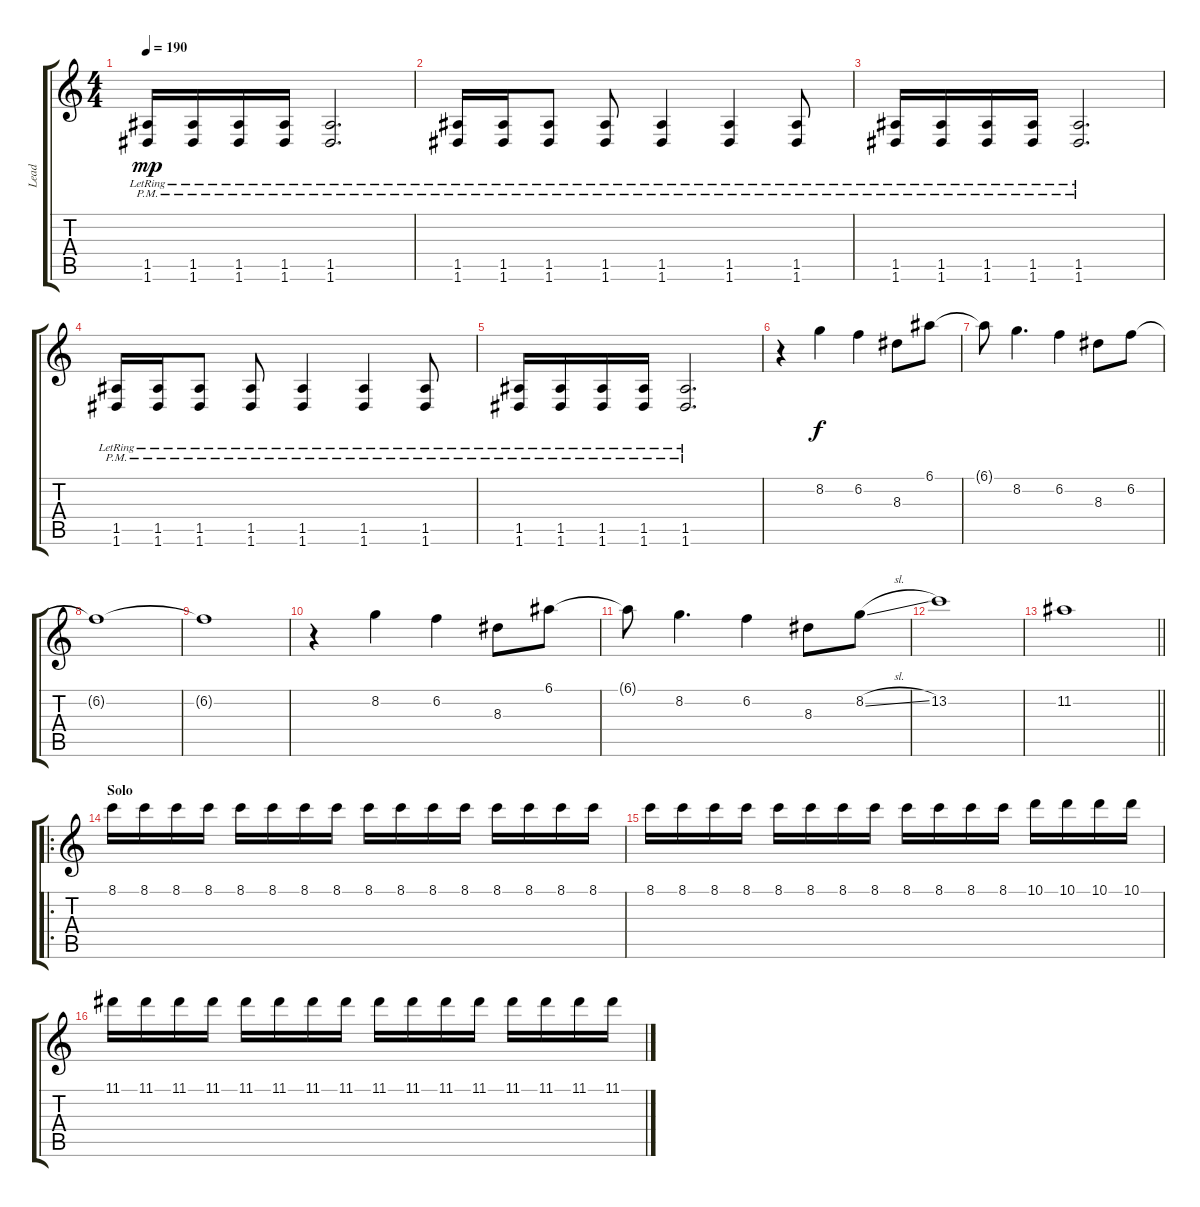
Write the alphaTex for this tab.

\track ("Lead" "Lead") {instrument distortionguitar}
\staff {score tabs}
\tuning (E4 B3 G3 D3 A2 D2) {hide}
\ts (4 4)
\tempo 190
\clef g2
\ks c
(1.5{pm lr} 1.6{pm lr}).16{dy mp} (1.5{pm lr} 1.6{pm lr}).16 (1.5{pm lr} 1.6{pm lr}).16 (1.5{pm lr} 1.6{pm lr}).16 (1.5{pm lr} 1.6{pm lr}).2{d} |
(1.5{pm lr} 1.6{pm lr}).16 (1.5{pm lr} 1.6{pm lr}).16 (1.5{pm lr} 1.6{pm lr}).8 (1.5{pm lr} 1.6{pm lr}).8 (1.5{pm lr} 1.6{pm lr}).4 (1.5{pm lr} 1.6{pm lr}).4 (1.5{pm lr} 1.6{pm lr}).8 |
(1.5{pm lr} 1.6{pm lr}).16 (1.5{pm lr} 1.6{pm lr}).16 (1.5{pm lr} 1.6{pm lr}).16 (1.5{pm lr} 1.6{pm lr}).16 (1.5{pm lr} 1.6{pm lr}).2{d} |
(1.5{pm lr} 1.6{pm lr}).16 (1.5{pm lr} 1.6{pm lr}).16 (1.5{pm lr} 1.6{pm lr}).8 (1.5{pm lr} 1.6{pm lr}).8 (1.5{pm lr} 1.6{pm lr}).4 (1.5{pm lr} 1.6{pm lr}).4 (1.5{pm lr} 1.6{pm lr}).8 |
(1.5{pm lr} 1.6{pm lr}).16 (1.5{pm lr} 1.6{pm lr}).16 (1.5{pm lr} 1.6{pm lr}).16 (1.5{pm lr} 1.6{pm lr}).16 (1.5{pm lr} 1.6{pm lr}).2{d} |
r.4 8.2.4{dy f} 6.2.4 8.3.8 6.1.8 |
6.1{t}.8 8.2.4{d} 6.2.4 8.3.8 6.2.8 |
6.2{t}.1 |
6.2{t}.1 |
r.4 8.2.4 6.2.4 8.3.8 6.1.8 |
6.1{t}.8 8.2.4{d} 6.2.4 8.3.8 8.2{sl}.8 |
13.2.1 |
\barLineRight lightlight
11.2.1 |
\ro
\section ("" "Solo")
8.1.16 8.1.16 8.1.16 8.1.16 8.1.16 8.1.16 8.1.16 8.1.16 8.1.16 8.1.16 8.1.16 8.1.16 8.1.16 8.1.16 8.1.16 8.1.16 |
8.1.16 8.1.16 8.1.16 8.1.16 8.1.16 8.1.16 8.1.16 8.1.16 8.1.16 8.1.16 8.1.16 8.1.16 10.1.16 10.1.16 10.1.16 10.1.16 |
11.1.16 11.1.16 11.1.16 11.1.16 11.1.16 11.1.16 11.1.16 11.1.16 11.1.16 11.1.16 11.1.16 11.1.16 11.1.16 11.1.16 11.1.16 11.1.16
